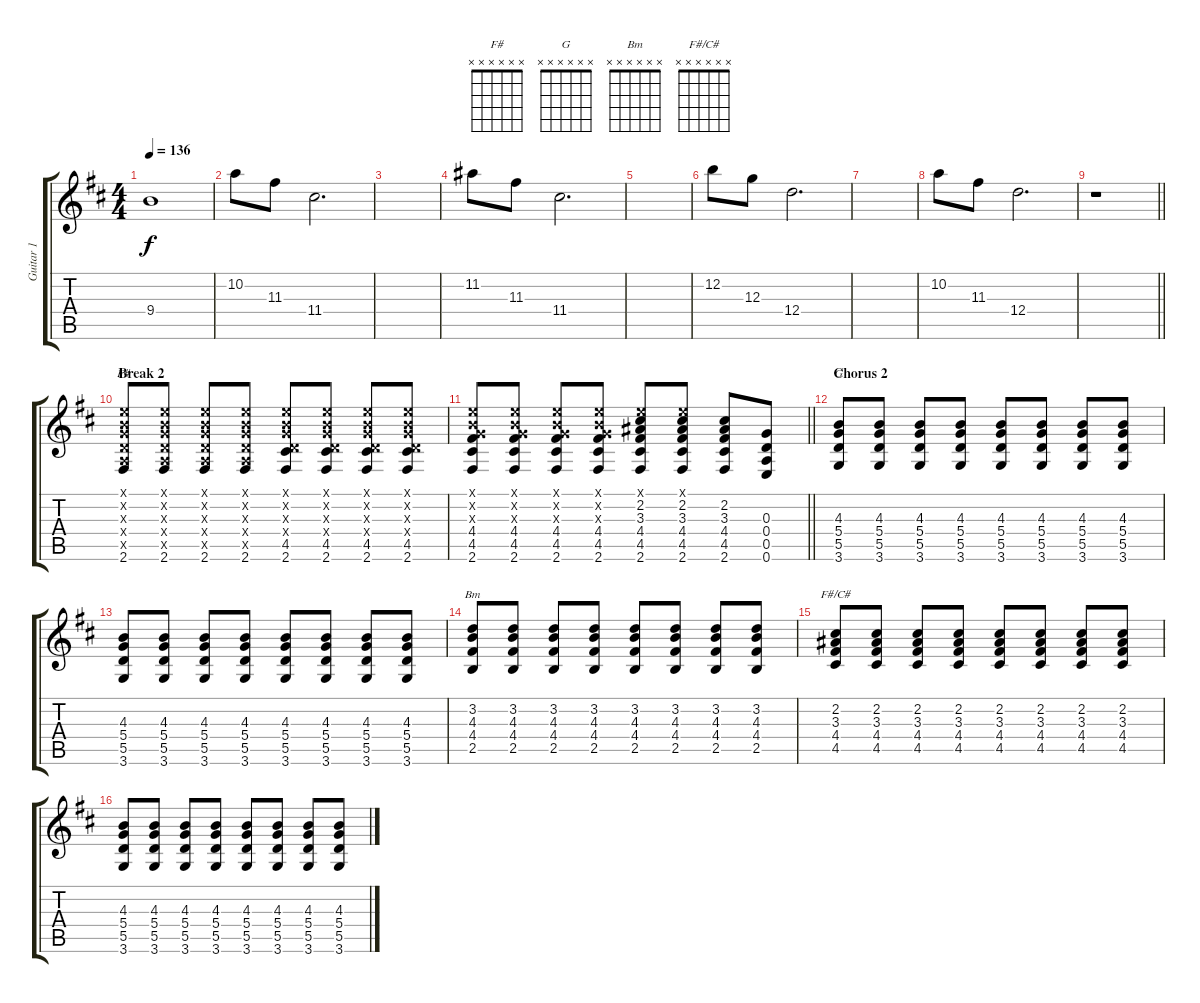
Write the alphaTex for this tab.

\track ("Guitar 1" "Guitar 1") {instrument distortionguitar}
\staff {score tabs}
\tuning (E4 B3 G3 D3 A2 E2) {hide}
\chord ("F#" x x x x x x)
\chord ("G" x x x x x x)
\chord ("Bm" x x x x x x)
\chord ("F#/C#" x x x x x x)
\ts (4 4)
\tempo 136
\clef g2
\ks d
9.4.1{dy f} |
10.2.8 11.3.8 11.4.2{d} |
|
11.2.8 11.3.8 11.4.2{d} |
|
12.2.8 12.3.8 12.4.2{d} |
|
10.2.8 11.3.8 12.4.2{d} |
\barLineRight lightlight
r.1 |
\section ("" "Break 2")
(0.1{x} 0.2{x} 0.3{x} 0.4{x} 0.5{x} 2.6).8{ch "F#"} (0.1{x} 0.2{x} 0.3{x} 0.4{x} 0.5{x} 2.6).8 (0.1{x} 0.2{x} 0.3{x} 0.4{x} 0.5{x} 2.6).8 (0.1{x} 0.2{x} 0.3{x} 0.4{x} 0.5{x} 2.6).8 (0.1{x} 0.2{x} 0.3{x} 0.4{x} 4.5 2.6).8 (0.1{x} 0.2{x} 0.3{x} 0.4{x} 4.5 2.6).8 (0.1{x} 0.2{x} 0.3{x} 0.4{x} 4.5 2.6).8 (0.1{x} 0.2{x} 0.3{x} 0.4{x} 4.5 2.6).8 |
\barLineRight lightlight
(0.1{x} 0.2{x} 0.3{x} 4.4 4.5 2.6).8 (0.1{x} 0.2{x} 0.3{x} 4.4 4.5 2.6).8 (0.1{x} 0.2{x} 0.3{x} 4.4 4.5 2.6).8 (0.1{x} 0.2{x} 0.3{x} 4.4 4.5 2.6).8 (0.1{x} 2.2 3.3 4.4 4.5 2.6).8 (0.1{x} 2.2 3.3 4.4 4.5 2.6).8 (2.2 3.3 4.4 4.5 2.6).8 (0.3 0.4 0.5 0.6).8 |
\section ("" "Chorus 2")
(4.3 5.4 5.5 3.6).8{ch "G"} (4.3 5.4 5.5 3.6).8 (4.3 5.4 5.5 3.6).8 (4.3 5.4 5.5 3.6).8 (4.3 5.4 5.5 3.6).8 (4.3 5.4 5.5 3.6).8 (4.3 5.4 5.5 3.6).8 (4.3 5.4 5.5 3.6).8 |
(4.3 5.4 5.5 3.6).8 (4.3 5.4 5.5 3.6).8 (4.3 5.4 5.5 3.6).8 (4.3 5.4 5.5 3.6).8 (4.3 5.4 5.5 3.6).8 (4.3 5.4 5.5 3.6).8 (4.3 5.4 5.5 3.6).8 (4.3 5.4 5.5 3.6).8 |
(3.2 4.3 4.4 2.5).8{ch "Bm"} (3.2 4.3 4.4 2.5).8 (3.2 4.3 4.4 2.5).8 (3.2 4.3 4.4 2.5).8 (3.2 4.3 4.4 2.5).8 (3.2 4.3 4.4 2.5).8 (3.2 4.3 4.4 2.5).8 (3.2 4.3 4.4 2.5).8 |
(2.2 3.3 4.4 4.5).8{ch "F#/C#"} (2.2 3.3 4.4 4.5).8 (2.2 3.3 4.4 4.5).8 (2.2 3.3 4.4 4.5).8 (2.2 3.3 4.4 4.5).8 (2.2 3.3 4.4 4.5).8 (2.2 3.3 4.4 4.5).8 (2.2 3.3 4.4 4.5).8 |
(4.3 5.4 5.5 3.6).8 (4.3 5.4 5.5 3.6).8 (4.3 5.4 5.5 3.6).8 (4.3 5.4 5.5 3.6).8 (4.3 5.4 5.5 3.6).8 (4.3 5.4 5.5 3.6).8 (4.3 5.4 5.5 3.6).8 (4.3 5.4 5.5 3.6).8
